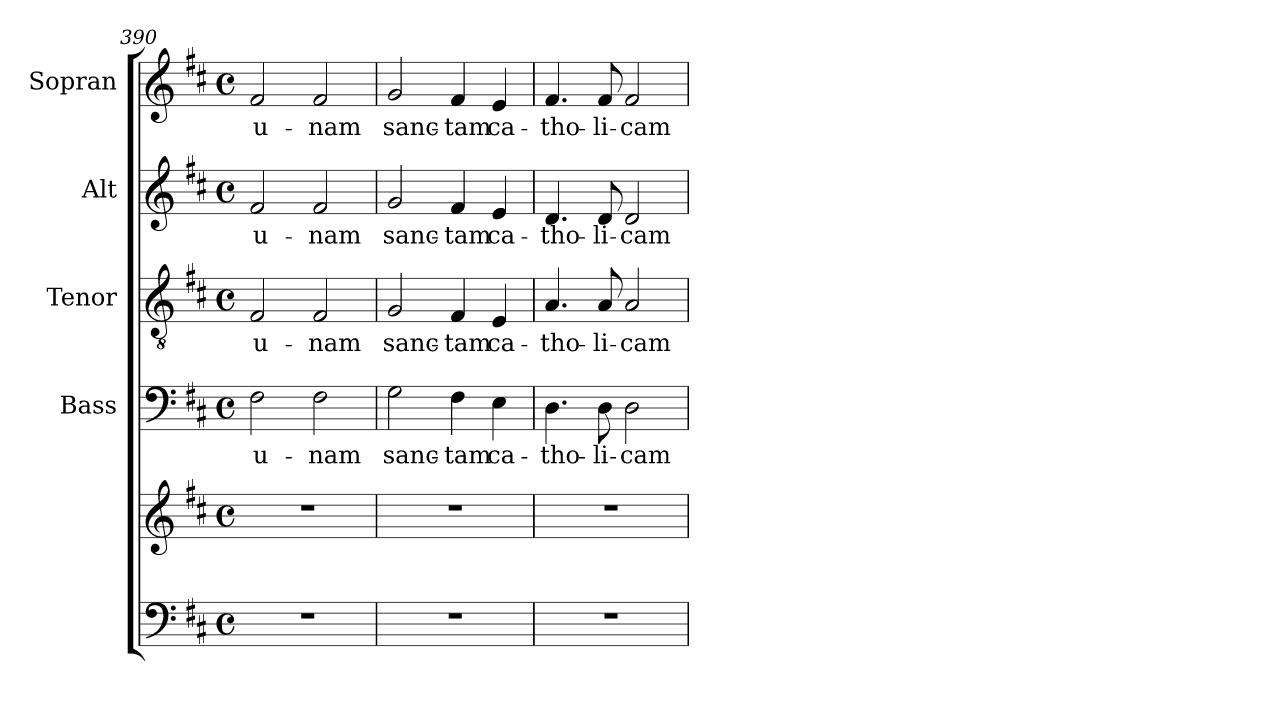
**kern	**kern	**kern	**text	**kern	**text	**kern	**text	**kern	**text
*part5	*part5	*part4	*part4	*part3	*part3	*part2	*part2	*part1	*part1
*staff6	*staff5	*staff4	*staff4	*staff3	*staff3	*staff2	*staff2	*staff1	*staff1
*	*	*I"Bass	*	*I"Tenor	*	*I"Alt	*	*I"Sopran	*
*	*	*I'B.	*	*I'T.	*	*I'A.	*	*I'S.	*
*clefF4	*clefG2	*clefF4	*	*clefGv2	*	*clefG2	*	*clefG2	*
*k[f#c#]	*k[f#c#]	*k[f#c#]	*	*k[f#c#]	*	*k[f#c#]	*	*k[f#c#]	*
*D:	*D:	*D:	*	*D:	*	*D:	*	*D:	*
*M4/4	*M4/4	*M4/4	*	*M4/4	*	*M4/4	*	*M4/4	*
*met(c)	*met(c)	*met(c)	*	*met(c)	*	*met(c)	*	*met(c)	*
=390	=390	=390	=390	=390	=390	=390	=390	=390	=390
!	!	!	!LO:LY:b	!	!LO:LY:b	!	!LO:LY:b	!	!LO:LY:b
1r	1r	2F#\	u-	2F#/	u-	2f#/	u-	2f#/	u-
!	!	!	!LO:LY:b	!	!LO:LY:b	!	!LO:LY:b	!	!LO:LY:b
.	.	2F#\	-nam	2F#/	-nam	2f#/	-nam	2f#/	-nam
=391	=391	=391	=391	=391	=391	=391	=391	=391	=391
!	!	!	!LO:LY:b	!	!LO:LY:b	!	!LO:LY:b	!	!LO:LY:b
1r	1r	2G\	sanc-	2G/	sanc-	2g/	sanc-	2g/	sanc-
!	!	!	!LO:LY:b	!	!LO:LY:b	!	!LO:LY:b	!	!LO:LY:b
.	.	4F#\	-tam	4F#/	-tam	4f#/	-tam	4f#/	-tam
!	!	!	!LO:LY:b	!	!LO:LY:b	!	!LO:LY:b	!	!LO:LY:b
.	.	4E\	ca-	4E/	ca-	4e/	ca-	4e/	ca-
=392	=392	=392	=392	=392	=392	=392	=392	=392	=392
!	!	!	!LO:LY:b	!	!LO:LY:b	!	!LO:LY:b	!	!LO:LY:b
1r	1r	4.D\	-tho-	4.A/	-tho-	4.d/	-tho-	4.f#/	-tho-
!	!	!	!LO:LY:b	!	!LO:LY:b	!	!LO:LY:b	!	!LO:LY:b
.	.	8D\	-li-	8A/	-li-	8d/	-li-	8f#/	-li-
!	!	!	!LO:LY:b	!	!LO:LY:b	!	!LO:LY:b	!	!LO:LY:b
.	.	2D\	-cam	2A/	-cam	2d/	-cam	2f#/	-cam
=	=	=	=	=	=	=	=	=	=
*-	*-	*-	*-	*-	*-	*-	*-	*-	*-
